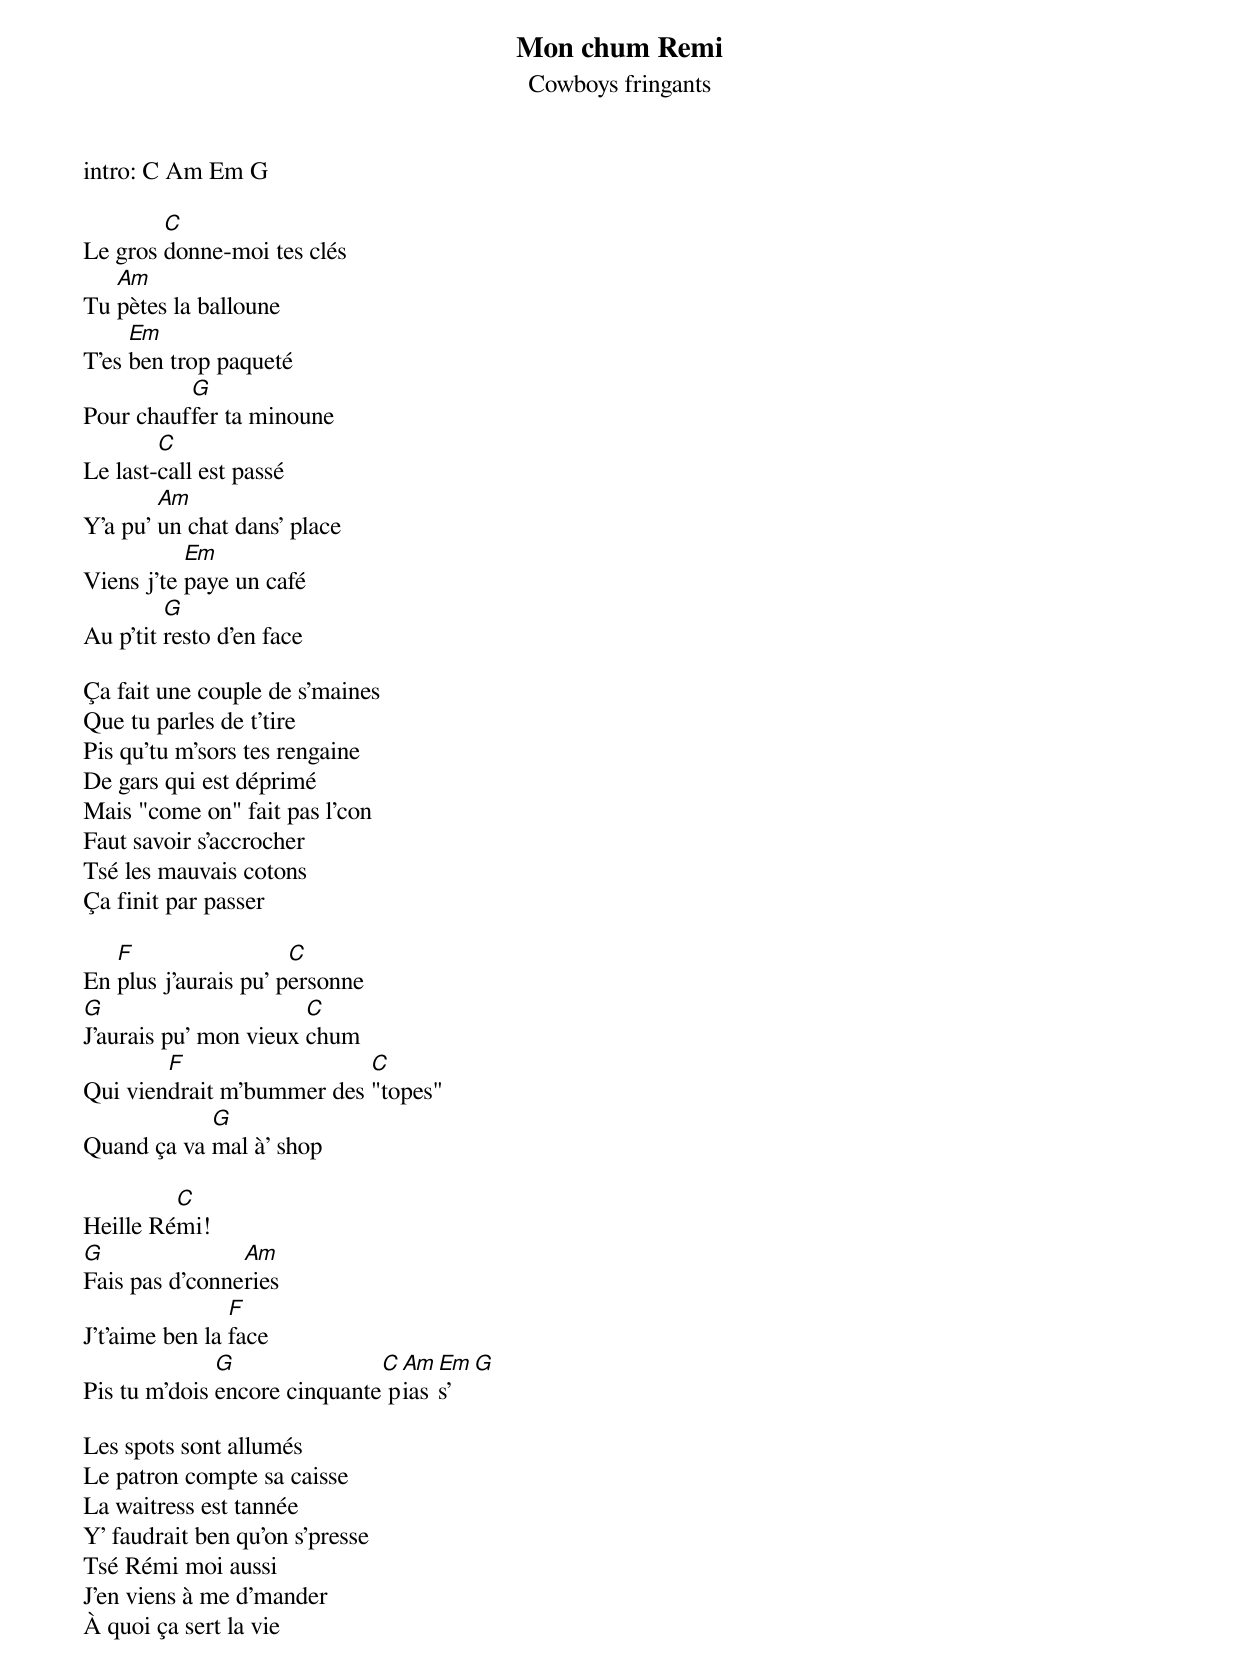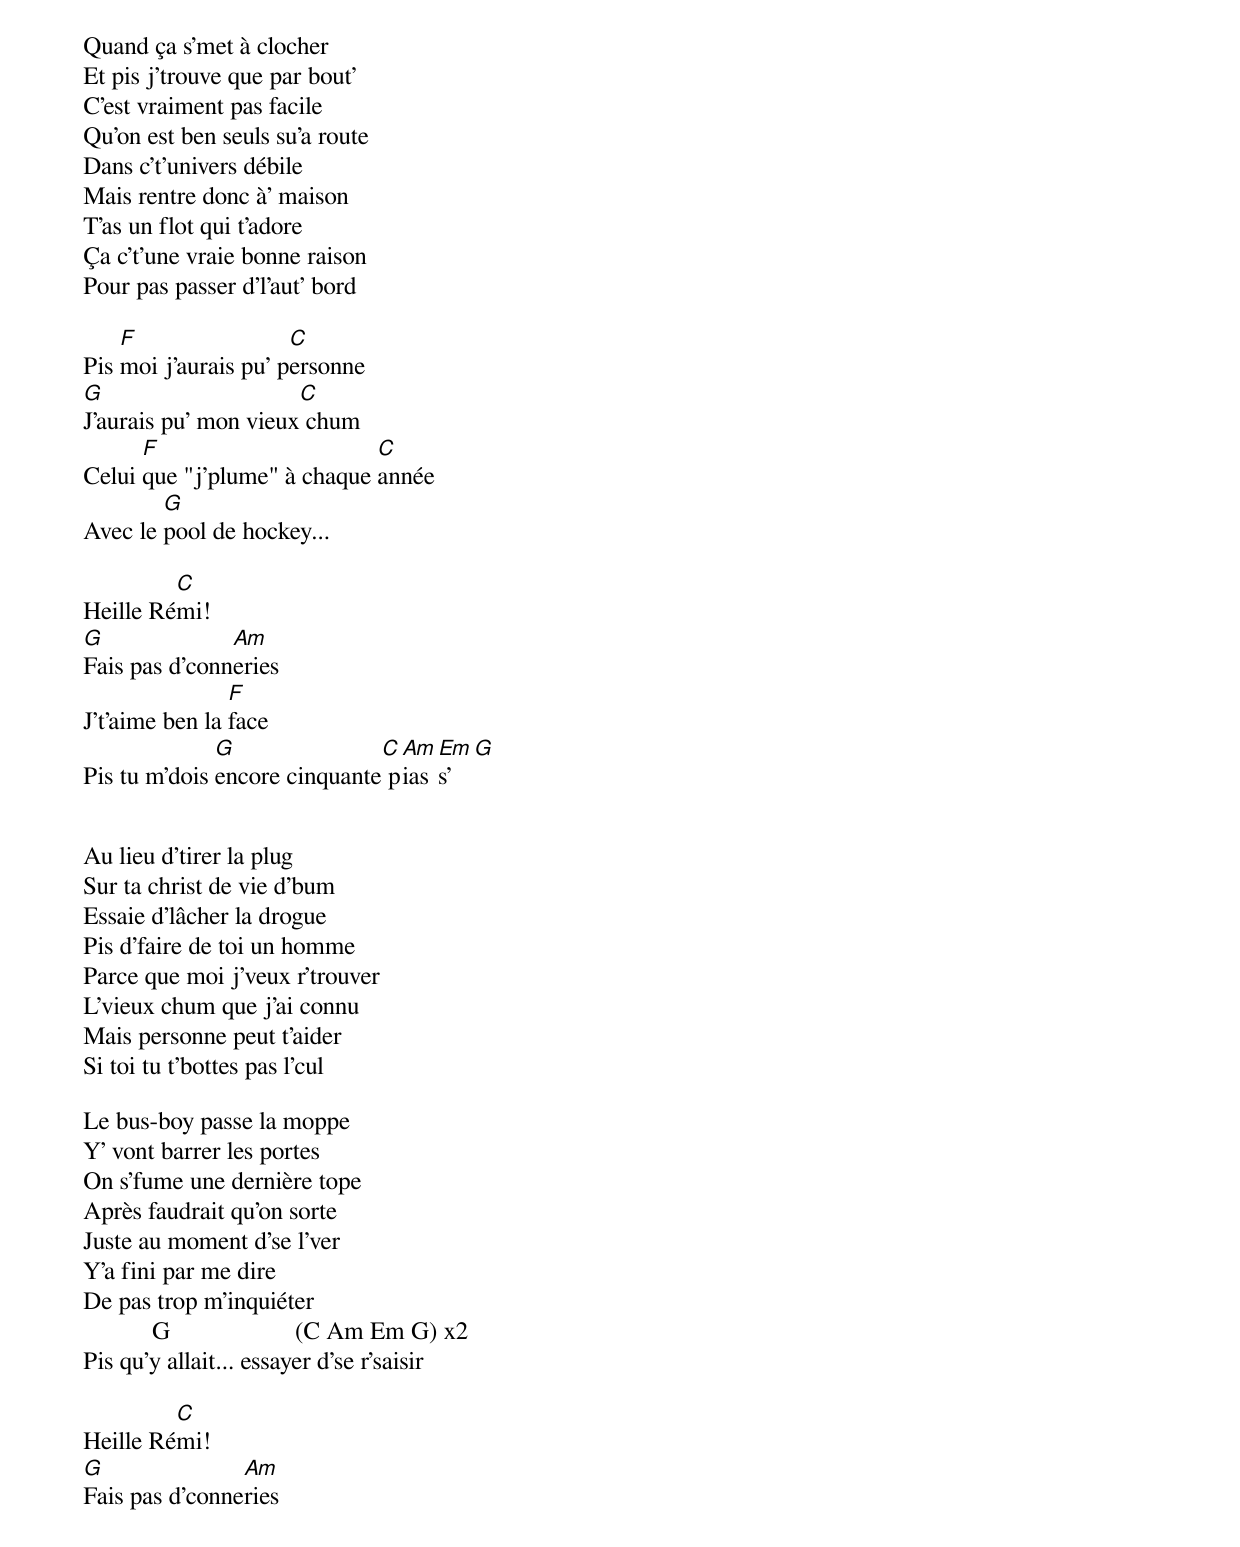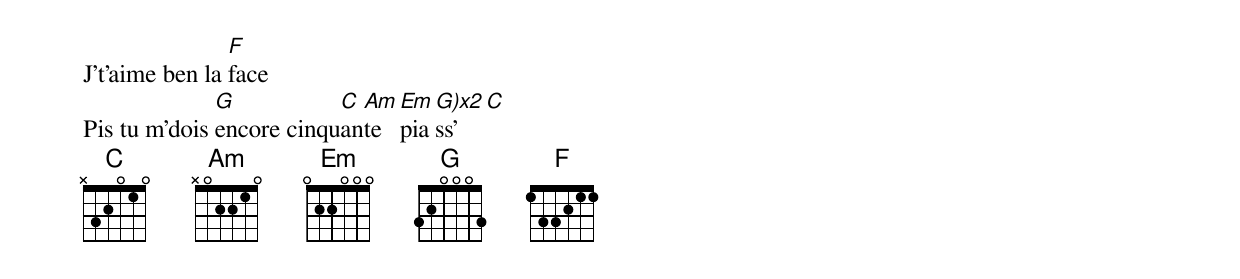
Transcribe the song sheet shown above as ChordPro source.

{t:Mon chum Remi}
{st:Cowboys fringants}


intro: C Am Em G

Le gros [C]donne-moi tes clés
Tu [Am]pètes la balloune
T'es [Em]ben trop paqueté
Pour chauf[G]fer ta minoune
Le last-[C]call est passé
Y'a pu' [Am]un chat dans' place
Viens j'te [Em]paye un café
Au p'tit [G]resto d'en face

Ça fait une couple de s'maines
Que tu parles de t'tire
Pis qu'tu m'sors tes rengaine
De gars qui est déprimé
Mais "come on" fait pas l'con
Faut savoir s'accrocher
Tsé les mauvais cotons
Ça finit par passer

En [F]plus j'aurais pu' p[C]ersonne
[G]J'aurais pu' mon vieux [C]chum
Qui vien[F]drait m'bummer des [C]"topes"
Quand ça va [G]mal à' shop

Heille Ré[C]mi!
[G]Fais pas d'conne[Am]ries
J't'aime ben la [F]face
Pis tu m'dois [G]encore cinquante[C] p[Am]ias[Em]s'  [G]

Les spots sont allumés
Le patron compte sa caisse
La waitress est tannée
Y' faudrait ben qu'on s'presse
Tsé Rémi moi aussi
J'en viens à me d'mander
À quoi ça sert la vie
Quand ça s'met à clocher
Et pis j'trouve que par bout'
C'est vraiment pas facile
Qu'on est ben seuls su'a route
Dans c't'univers débile
Mais rentre donc à' maison
T'as un flot qui t'adore
Ça c't'une vraie bonne raison
Pour pas passer d'l'aut' bord

Pis [F]moi j'aurais pu' p[C]ersonne
[G]J'aurais pu' mon vieux[C] chum
Celui [F]que "j'plume" à chaque [C]année
Avec le [G]pool de hockey...

Heille Ré[C]mi!
[G]Fais pas d'conn[Am]eries
J't'aime ben la [F]face
Pis tu m'dois [G]encore cinquante[C] p[Am]ias[Em]s' [G]


Au lieu d'tirer la plug
Sur ta christ de vie d'bum
Essaie d'lâcher la drogue
Pis d'faire de toi un homme
Parce que moi j'veux r'trouver
L'vieux chum que j'ai connu
Mais personne peut t'aider
Si toi tu t'bottes pas l'cul

Le bus-boy passe la moppe
Y' vont barrer les portes
On s'fume une dernière tope
Après faudrait qu'on sorte
Juste au moment d'se l'ver
Y'a fini par me dire
De pas trop m'inquiéter
           G                    (C Am Em G) x2
Pis qu'y allait... essayer d'se r'saisir

Heille Ré[C]mi!
[G]Fais pas d'conne[Am]ries
J't'aime ben la [F]face
Pis tu m'dois [G]encore cinqu[C]an[Am]te [Em]pia[G)x2]ss'   [C]
